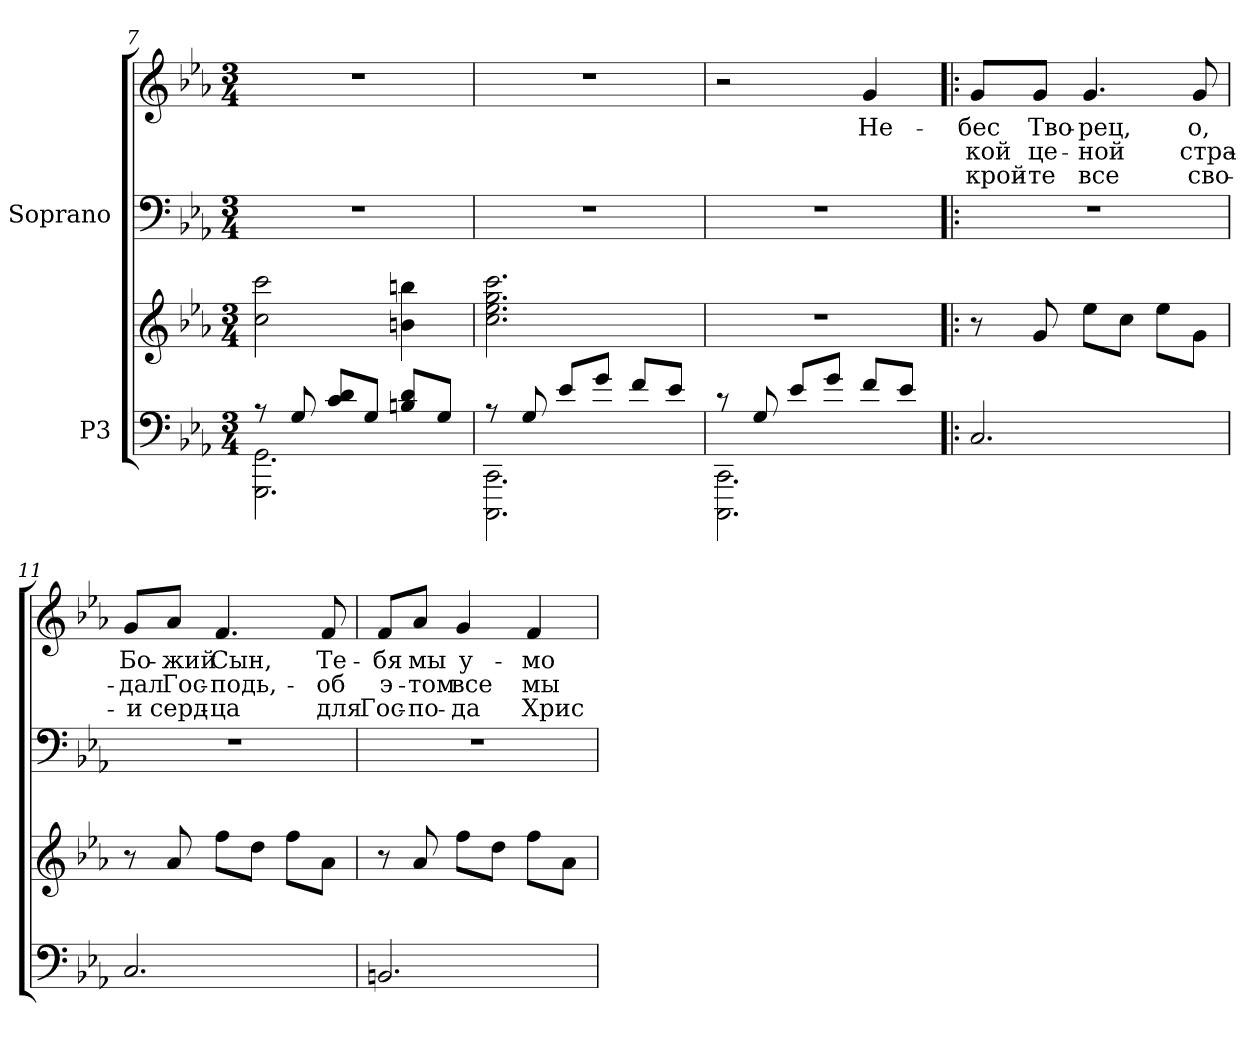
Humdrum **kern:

**kern	**kern	**kern	**kern	**text	**text	**text
*part2	*part2	*part1	*part1	*part1	*part1	*part1
*staff4	*staff3	*staff2	*staff1	*staff1	*staff1	*staff1
*I"P3	*	*I"Soprano	*	*	*	*
*clefF4	*clefG2	*clefF4	*clefG2	*	*	*
*k[b-e-a-]	*k[b-e-a-]	*k[b-e-a-]	*k[b-e-a-]	*	*	*
*c:	*c:	*c:	*c:	*	*	*
*M3/4	*M3/4	*M3/4	*M3/4	*	*	*
=7	=7	=7	=7	=7	=7	=7
*^	*	*	*	*	*	*
!	!	!	!LO:N:vis=1	!LO:N:vis=1	!	!	!
8r	2.GGGi\ 2.GGi	2cci\ 2ccci	2.r	2.r	.	.	.
8Gi/	.	.	.	.	.	.	.
8ci/ 8diL	.	.	.	.	.	.	.
8Gi/J	.	.	.	.	.	.	.
8Bni/ 8diL	.	4bni\ 4bbni	.	.	.	.	.
8Gi/J	.	.	.	.	.	.	.
=8	=8	=8	=8	=8	=8	=8	=8
!	!	!	!LO:N:vis=1	!LO:N:vis=1	!	!	!
8r	2.CCCi\ 2.CCi	2.cci\ 2.ee-i 2.ggi 2.ccci	2.r	2.r	.	.	.
8Gi/	.	.	.	.	.	.	.
8e-i/L	.	.	.	.	.	.	.
8gi/J	.	.	.	.	.	.	.
8fi/L	.	.	.	.	.	.	.
8e-i/J	.	.	.	.	.	.	.
=9	=9	=9	=9	=9	=9	=9	=9
!	!	!LO:N:vis=1	!LO:N:vis=1	!	!	!	!
8r	2.CCCi\ 2.CCi	2.r	2.r	2r	.	.	.
8Gi/	.	.	.	.	.	.	.
8e-i/L	.	.	.	.	.	.	.
8gi/J	.	.	.	.	.	.	.
!	!	!	!	!	!LO:LY:b:color=#000000	!	!
8fi/L	.	.	.	4gi/	Не-	.	.
8e-i/J	.	.	.	.	.	.	.
*v	*v	*	*	*	*	*	*
!!LO:LB:g=z
=10!|:	=10!|:	=10!|:	=10!|:	=10!|:	=10!|:	=10!|:
!	!	!LO:N:vis=1	!	!	!	!
!	!	!	!	!LO:LY:b:color=#000000	!LO:LY:b:color=#000000	!LO:LY:b:color=#000000
2.Ci/	8r	2.r	8gi/L	-бес	-кой	-крой-
!	!	!	!	!LO:LY:b:color=#000000	!LO:LY:b:color=#000000	!LO:LY:b:color=#000000
.	8gi/	.	8gi/J	Тво-	це-	-те
!	!	!	!	!LO:LY:b:color=#000000	!LO:LY:b:color=#000000	!LO:LY:b:color=#000000
.	8ee-i\L	.	4.gi/	-рец,	-ной	все
.	8cci\J	.	.	.	.	.
.	8ee-i\L	.	.	.	.	.
!	!	!	!	!LO:LY:b:color=#000000	!LO:LY:b:color=#000000	!LO:LY:b:color=#000000
.	8gi\J	.	8gi/	о,	стра-	сво-
=11	=11	=11	=11	=11	=11	=11
!	!	!LO:N:vis=1	!	!	!	!
!	!	!	!	!LO:LY:b:color=#000000	!LO:LY:b:color=#000000	!LO:LY:b:color=#000000
2.Ci/	8r	2.r	8gi/L	Бо-	-дал	-и
!	!	!	!	!LO:LY:b:color=#000000	!LO:LY:b:color=#000000	!LO:LY:b:color=#000000
.	8a-i/	.	8a-i/J	-жий	Гос-	серд-
!	!	!	!	!LO:LY:b:color=#000000	!LO:LY:b:color=#000000	!LO:LY:b:color=#000000
.	8ffi\L	.	4.fi/	Сын,	-подь,-	-ца
.	8ddi\J	.	.	.	.	.
.	8ffi\L	.	.	.	.	.
!	!	!	!	!LO:LY:b:color=#000000	!LO:LY:b:color=#000000	!LO:LY:b:color=#000000
.	8a-i\J	.	8fi/	Те-	-об	для
=12	=12	=12	=12	=12	=12	=12
!	!	!LO:N:vis=1	!	!	!	!
!	!	!	!	!LO:LY:b:color=#000000	!LO:LY:b:color=#000000	!LO:LY:b:color=#000000
2.BBni/	8r	2.r	8fi/L	-бя	э-	Гос-
!	!	!	!	!LO:LY:b:color=#000000	!LO:LY:b:color=#000000	!LO:LY:b:color=#000000
.	8a-i/	.	8a-i/J	мы	-том	-по-
!	!	!	!	!LO:LY:b:color=#000000	!LO:LY:b:color=#000000	!LO:LY:b:color=#000000
.	8ffi\L	.	4gi/	у-	все	-да
.	8ddi\J	.	.	.	.	.
!	!	!	!	!LO:LY:b:color=#000000	!LO:LY:b:color=#000000	!LO:LY:b:color=#000000
.	8ffi\L	.	4fi/	-мо-	мы	Хрис-
.	8a-i\J	.	.	.	.	.
=	=	=	=	=	=	=
*-	*-	*-	*-	*-	*-	*-
